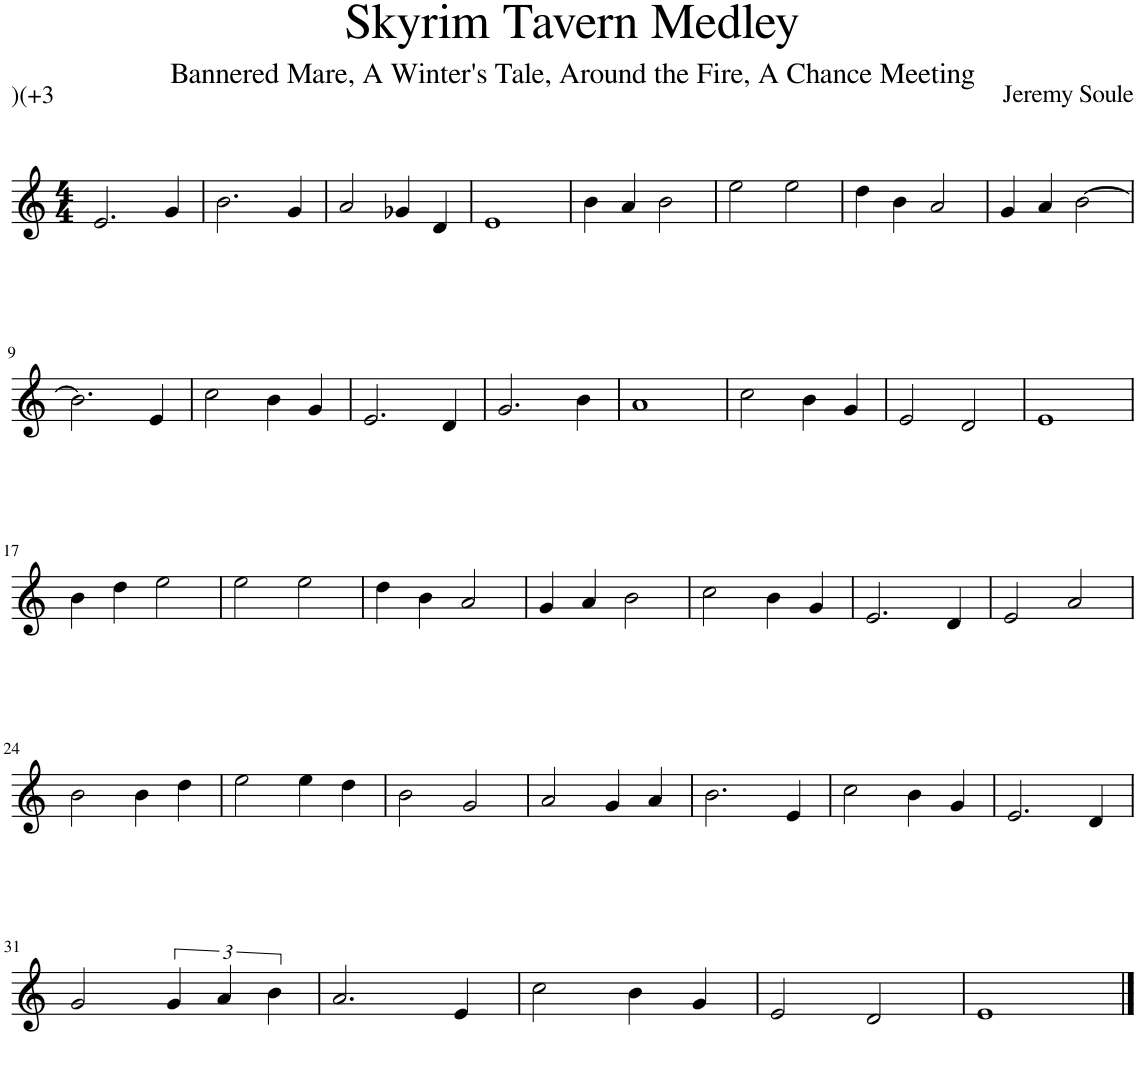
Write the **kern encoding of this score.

**kern
*part1
*staff1
*I"Violin
*I'Vln.
*clefG2
*k[]
*M4/4
=1
2.e/
4g/
=2
2.b\
4g/
=3
2a/
4g-X/
4d/
=4
1e
=5
4b\
4a/
2b\
=6
2ee\
2ee\
=7
4dd\
4b\
2a/
=8
4g/
4a/
[2b\
!!LO:LB:g=z
=9
2.b\]
4e/
=10
2cc\
4b\
4g/
=11
2.e/
4d/
=12
2.g/
4b\
=13
1a
=14
2cc\
4b\
4g/
=15
2e/
2d/
=16
1e
!!LO:LB:g=z
=17
4b\
4dd\
2ee\
=18
2ee\
2ee\
=19
4dd\
4b\
2a/
=20
4g/
4a/
2b\
=21
2cc\
4b\
4g/
=22
2.e/
4d/
=23
2e/
2a/
!!LO:LB:g=z
=24
2b\
4b\
4dd\
=25
2ee\
4ee\
4dd\
=26
2b\
2g/
=27
2a/
4g/
4a/
=28
2.b\
4e/
=29
2cc\
4b\
4g/
=30
2.e/
4d/
!!LO:LB:g=z
=31
2g/
6g/
6a/
6b\
=32
2.a/
4e/
=33
2cc\
4b\
4g/
=34
2e/
2d/
=35
1e
==
*-
